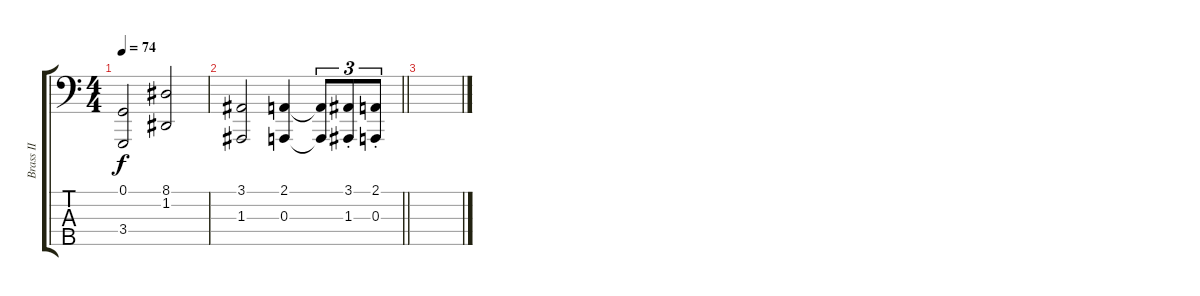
\track ("Brass II" "Brass II") {instrument frenchhorn}
\staff {score tabs}
\tuning (G2 D2 A1 E1 B0) {hide}
\ts (4 4)
\tempo 74
\clef f4
\ks c
(0.1 3.4).2{dy f} (8.1 1.2).2 |
\barLineRight lightlight
(3.1 1.3).2 (2.1 0.3).4 (2.1{t} 0.3{t}).8{tu (3 2)} (3.1{st} 1.3{st}).8{tu (3 2)} (2.1{st} 0.3{st}).8{tu (3 2)} |
\section ("" "")
